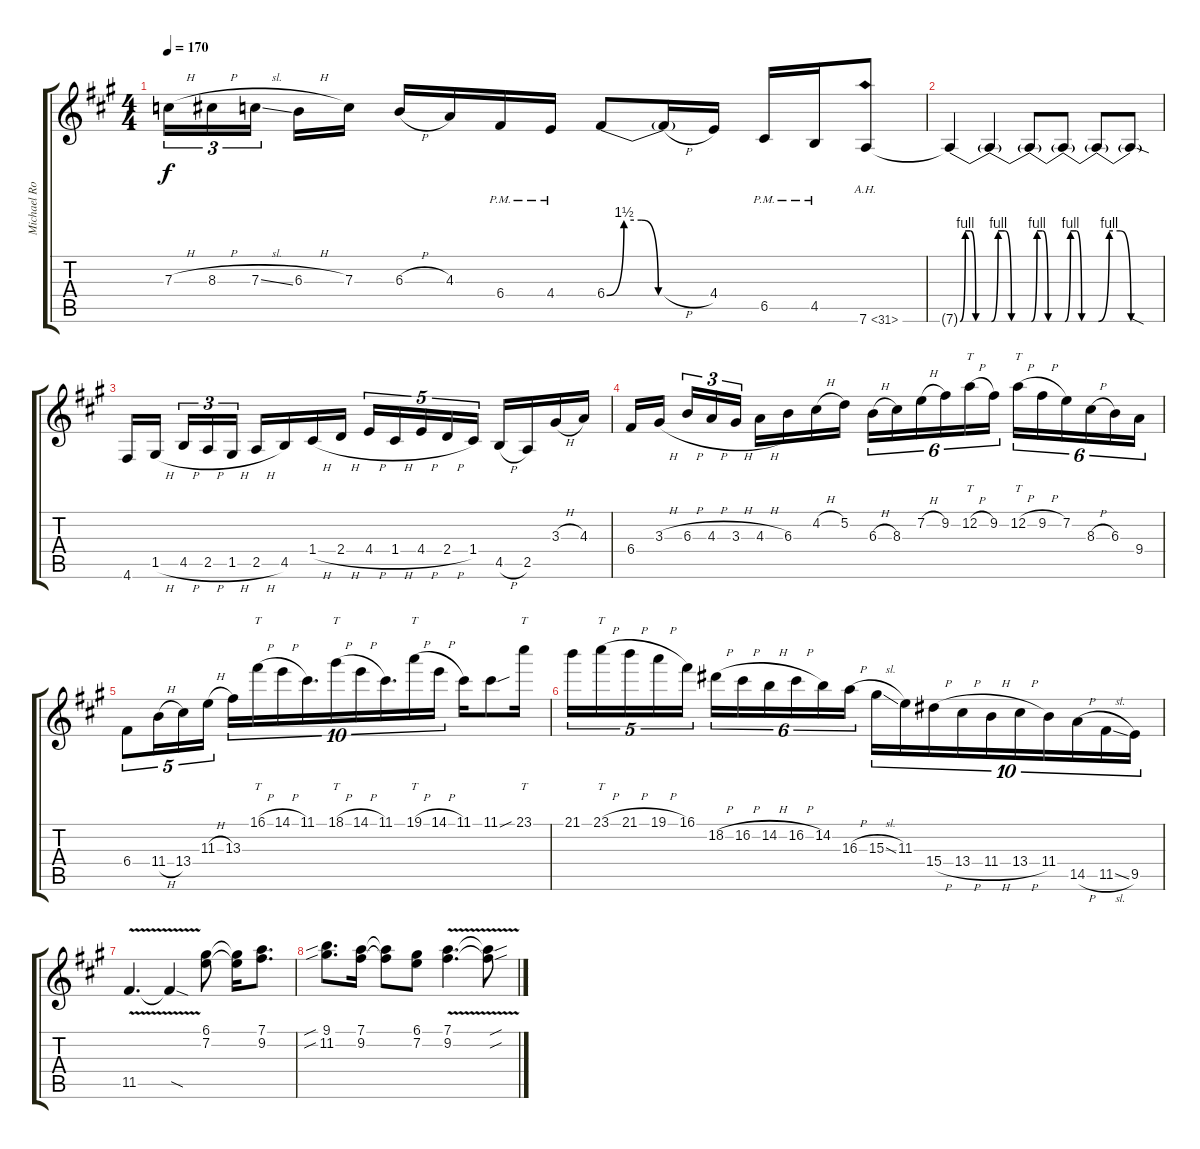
\track ("Michael Romeo Solo Gtr." "Michael Ro") {instrument overdrivenguitar}
\staff {score tabs}
\tuning (D4 A3 F3 C3 G2 D2) {hide}
\ts (4 4)
\tempo 170
\clef g2
\ks f#minor
7.3{h}.16{tu (3 2) dy f} 8.3{h}.16{tu (3 2)} 7.3{sl}.16{tu (3 2) beam splitsecondary} 6.3{h}.16 7.3.16 6.3{h}.16 4.3.16 6.4{pm}.16 4.4{pm}.16 6.4{be (custom 0 0 10 6 20 6 30 0 60 0)}.8 6.4{h t}.16 4.4.16 6.5{pm}.16 4.5{pm}.16 7.6{ah 24}.8 |
7.6{be (custom 0 0 10 4 20 4 30 0 60 0) t}.4 7.6{be (custom 0 0 10 4 20 4 30 0 60 0) t}.4 7.6{be (custom 0 0 10 4 20 4 30 0 60 0) t}.8 7.6{be (custom 0 0 10 4 20 4 30 0 60 0) t}.8 7.6{be (custom 0 0 10 4 20 4 30 0 60 0) t}.8 7.6{sod t}.8 |
4.6.16 1.5{h}.16{beam splitsecondary} 4.5{h}.16{tu (3 2)} 2.5{h}.16{tu (3 2)} 1.5{h}.16{tu (3 2)} 2.5{h}.16 4.5.16 1.4{h}.16 2.4{h}.16 4.4{h}.16{tu (5 4)} 1.4{h}.16{tu (5 4)} 4.4{h}.16{tu (5 4)} 2.4{h}.16{tu (5 4)} 1.4.16{tu (5 4)} 4.5{h}.16 2.5.16 3.3{h}.16 4.3.16 |
6.4.16 3.3{h}.16{beam splitsecondary} 6.3{h}.16{tu (3 2)} 4.3{h}.16{tu (3 2)} 3.3{h}.16{tu (3 2)} 4.3{h}.16 6.3.16 4.2{h}.16 5.2.16 6.3{h}.16{tu (6 4)} 8.3.16{tu (6 4)} 7.2{h}.16{tu (6 4)} 9.2.16{tu (6 4)} 12.2{h}.16{tt tu (6 4)} 9.2.16{tu (6 4)} 12.2{h}.16{tt tu (6 4)} 9.2{h}.16{tu (6 4)} 7.2.16{tu (6 4)} 8.3{h}.16{tu (6 4)} 6.3.16{tu (6 4)} 9.4.16{tu (6 4)} |
6.4.8{tu (5 4)} 11.4{h}.16{tu (5 4)} 13.4.16{tu (5 4)} 11.3{h}.16{tu (5 4)} 13.3.16{tu (10 8)} 16.1{h}.16{tt tu (10 8)} 14.1{h}.16{tu (10 8)} 11.1.16{d tu (10 8)} 18.1{h}.16{tt tu (10 8)} 14.1{h}.16{tu (10 8)} 11.1.16{d tu (10 8)} 19.1{h}.16{tt tu (10 8)} 14.1{h}.16{tu (10 8)} 11.1.16 11.1{sou}.8 23.1.16{tt} |
21.1.16{tu (5 4)} 23.1{h}.16{tt tu (5 4)} 21.1{h}.16{tu (5 4)} 19.1{h}.16{tu (5 4)} 16.1.16{tu (5 4)} 18.2{h}.16{tu (6 4)} 16.2{h}.16{tu (6 4)} 14.2{h}.16{tu (6 4)} 16.2{h}.16{tu (6 4)} 14.2.16{tu (6 4)} 16.3{h}.16{tu (6 4)} 15.3{sl}.16{tu (10 8)} 11.3.16{tu (10 8)} 15.4{h}.16{tu (10 8)} 13.4{h}.16{tu (10 8)} 11.4{h}.16{tu (10 8)} 13.4{h}.16{tu (10 8)} 11.4.16{tu (10 8)} 14.5{h}.16{tu (10 8)} 11.5{sl}.16{tu (10 8)} 9.5.16{tu (10 8)} |
11.5{v}.4{d} 11.5{sod t}.4 (6.1 7.2).8 (6.1{t} 7.2{t}).16 (7.1 9.2).8{d} |
(9.1{sib} 11.2{sib}).8{d} (7.1 9.2).16 (7.1{t} 9.2{t}).8 (6.1 7.2).8 (7.1{v} 9.2{v}).4{d} (7.1{sou t} 9.2{sou t}).8
